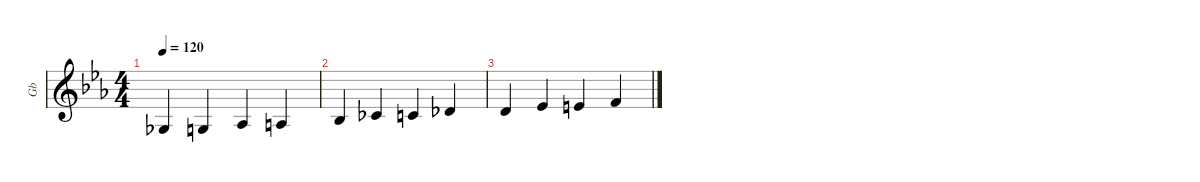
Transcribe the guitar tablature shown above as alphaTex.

\defaultSystemsLayout 4
\hideDynamics
\bracketExtendMode nobrackets
\track ("Gb" "Gb") {instrument acousticguitarsteel}
\staff {score}
\tuning (E4 B3 G3 D3 A2 E2)
\displaytranspose -6
\ts (4 4)
\tempo 120
\clef g2
\ks eb
1.2{acc b}.4{dy mf instrument acousticguitarsteel beam Up} 2.2{acc forcenatural}.4{beam Up} 3.2{acc b}.4{beam Up} 4.2{acc forcenatural}.4{beam Up} |
5.2{acc b}.4{beam Up} 1.1{acc b}.4{beam Up} 2.1{acc forcenatural}.4{beam Up} 3.1{acc b}.4{beam Up} |
4.1{acc forcenatural}.4{beam Up} 5.1{acc b}.4{beam Up} 6.1{acc forcenatural}.4{beam Up} 7.1{acc forcenatural}.4{beam Up}
